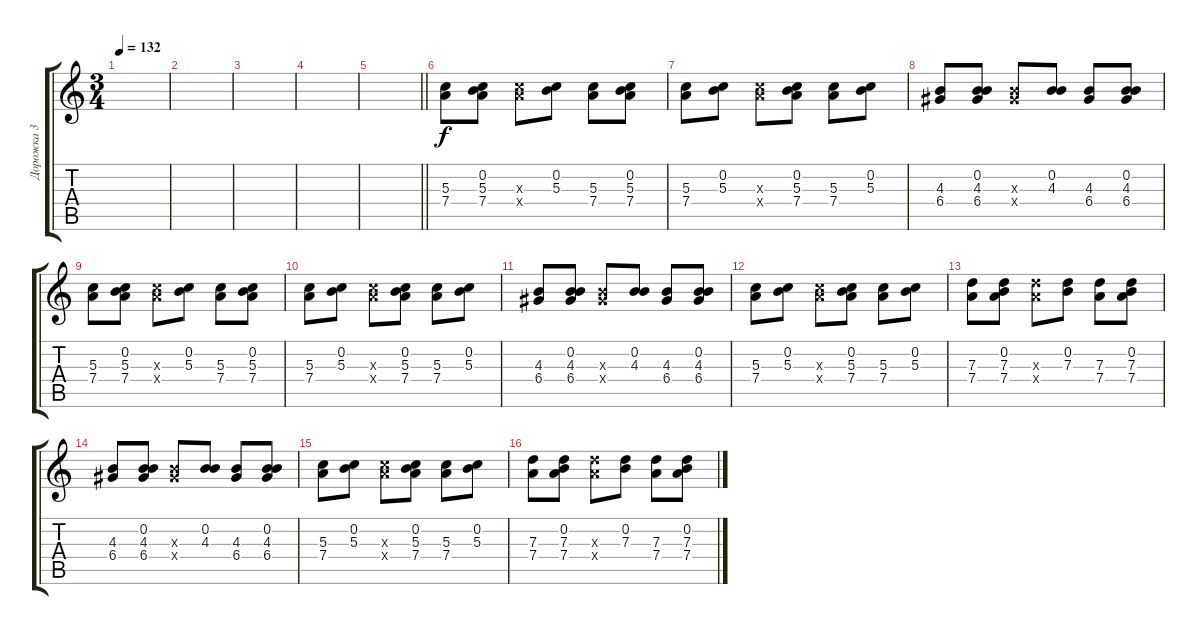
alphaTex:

\track ("Дорожка 3" "Дорожка 3") {instrument acousticguitarsteel}
\staff {score tabs}
\tuning (E4 B3 G3 D3 A2 E2) {hide}
\ts (3 4)
\tempo 132
\clef g2
\ks c
|
|
|
|
\barLineRight lightlight
|
\section ("" "")
(5.3 7.4).8 (0.2 5.3 7.4).8 (5.3{x} 7.4{x}).8 (0.2 5.3).8 (5.3 7.4).8 (0.2 5.3 7.4).8 |
(5.3 7.4).8 (0.2 5.3).8 (5.3{x} 7.4{x}).8 (0.2 5.3 7.4).8 (5.3 7.4).8 (0.2 5.3).8 |
(4.3 6.4).8 (0.2 4.3 6.4).8 (4.3{x} 6.4{x}).8 (0.2 4.3).8 (4.3 6.4).8 (0.2 4.3 6.4).8 |
(5.3 7.4).8 (0.2 5.3 7.4).8 (5.3{x} 7.4{x}).8 (0.2 5.3).8 (5.3 7.4).8 (0.2 5.3 7.4).8 |
(5.3 7.4).8 (0.2 5.3).8 (5.3{x} 7.4{x}).8 (0.2 5.3 7.4).8 (5.3 7.4).8 (0.2 5.3).8 |
(4.3 6.4).8 (0.2 4.3 6.4).8 (4.3{x} 6.4{x}).8 (0.2 4.3).8 (4.3 6.4).8 (0.2 4.3 6.4).8 |
(5.3 7.4).8 (0.2 5.3).8 (5.3{x} 7.4{x}).8 (0.2 5.3 7.4).8 (5.3 7.4).8 (0.2 5.3).8 |
(7.3 7.4).8 (0.2 7.3 7.4).8 (7.3{x} 7.4{x}).8 (0.2 7.3).8 (7.3 7.4).8 (0.2 7.3 7.4).8 |
(4.3 6.4).8 (0.2 4.3 6.4).8 (4.3{x} 6.4{x}).8 (0.2 4.3).8 (4.3 6.4).8 (0.2 4.3 6.4).8 |
(5.3 7.4).8 (0.2 5.3).8 (5.3{x} 7.4{x}).8 (0.2 5.3 7.4).8 (5.3 7.4).8 (0.2 5.3).8 |
(7.3 7.4).8 (0.2 7.3 7.4).8 (7.3{x} 7.4{x}).8 (0.2 7.3).8 (7.3 7.4).8 (0.2 7.3 7.4).8
